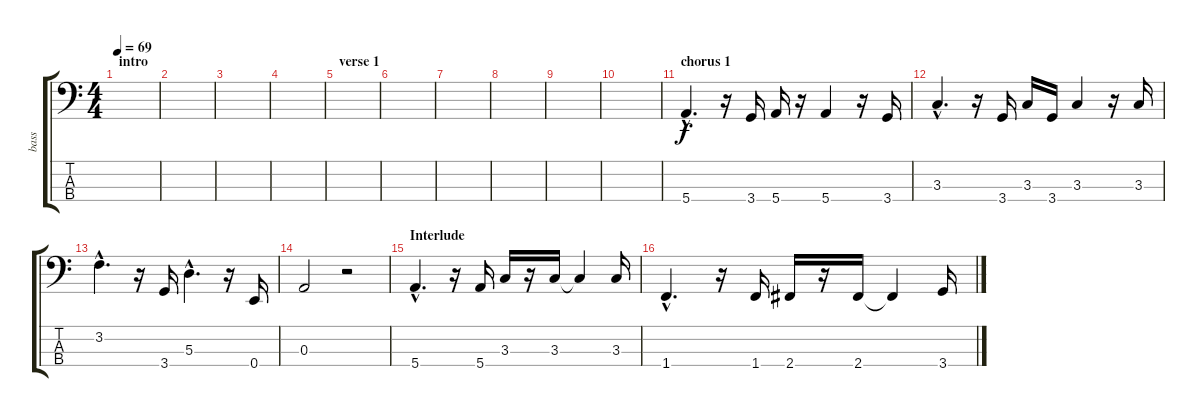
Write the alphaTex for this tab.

\track ("bass" "bass") {instrument electricbassfinger}
\staff {score tabs}
\tuning (G2 D2 A1 E1) {hide}
\ts (4 4)
\section ("" "intro")
\tempo 69
\clef f4
\ks c
|
|
|
|
\section ("" "verse 1")
|
|
|
|
|
|
\section ("" "chorus 1")
5.4{hac}.4{d} r.16 3.4.16 5.4.16 r.16 5.4.4 r.16 3.4.16 |
3.3{hac}.4{d} r.16 3.4.16 3.3.16 3.4.16 3.3.4 r.16 3.3.16 |
3.2{hac}.4{d} r.16 3.4.16 5.3{hac}.4{d} r.16 0.4.16 |
0.3.2 r.2 |
\section ("" "Interlude")
5.4{hac}.4{d} r.16 5.4.16 3.3.16 r.16 3.3.16 3.3{t}.4 3.3.16 |
1.4{hac}.4{d} r.16 1.4.16 2.4.16 r.16 2.4.16 2.4{t}.4 3.4.16
